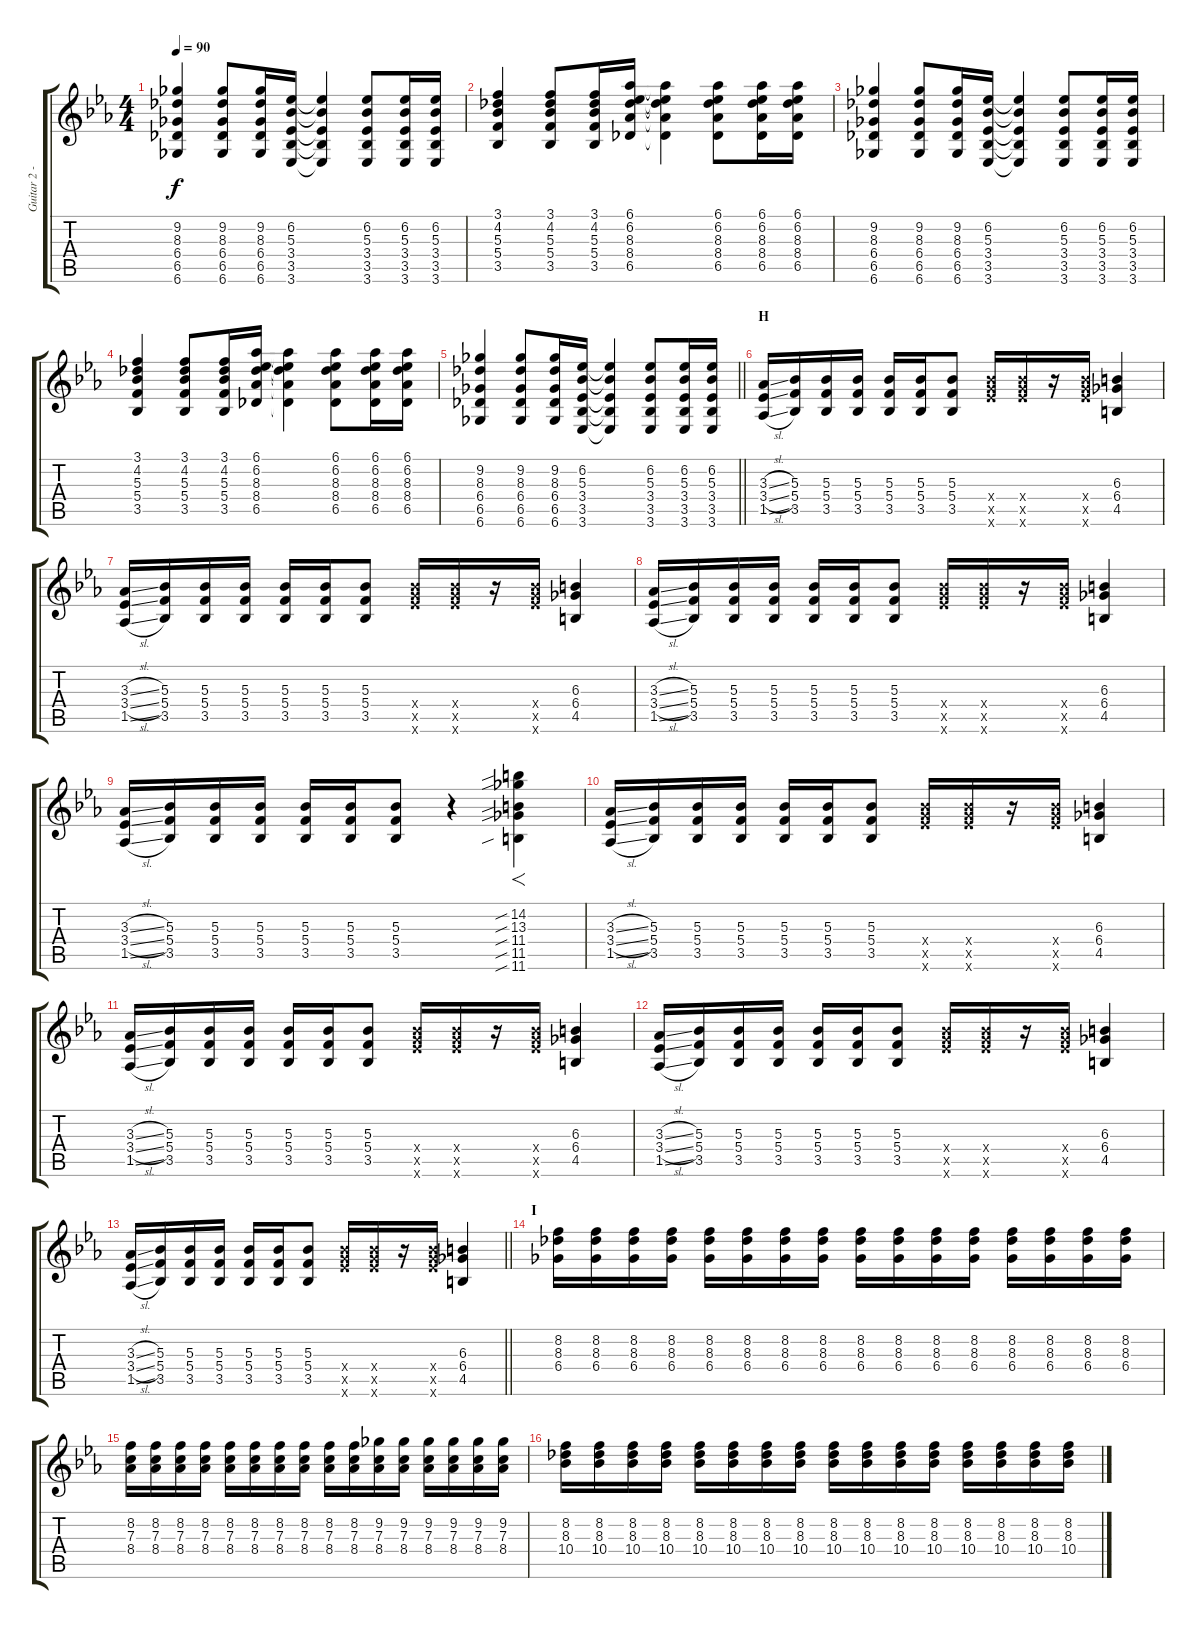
\track ("Guitar 2 - Uruha" "Guitar 2 -") {instrument acousticguitarsteel}
\staff {score tabs}
\tuning (D4 A3 F3 C3 G2 C2) {hide}
\ts (4 4)
\tempo 90
\clef g2
\ks eb
(9.2 8.3 6.4 6.5 6.6).4{dy f} (9.2 8.3 6.4 6.5 6.6).8 (9.2 8.3 6.4 6.5 6.6).16 (6.2 5.3 3.4 3.5 3.6).16 (6.2{t} 5.3{t} 3.4{t} 3.5{t} 3.6{t}).4 (6.2 5.3 3.4 3.5 3.6).8 (6.2 5.3 3.4 3.5 3.6).16 (6.2 5.3 3.4 3.5 3.6).16 |
(3.1 4.2 5.3 5.4 3.5).4 (3.1 4.2 5.3 5.4 3.5).8 (3.1 4.2 5.3 5.4 3.5).16 (6.1 6.2 8.3 8.4 6.5).16 (6.1{t} 6.2{t} 8.3{t} 8.4{t} 6.5{t}).4 (6.1 6.2 8.3 8.4 6.5).8 (6.1 6.2 8.3 8.4 6.5).16 (6.1 6.2 8.3 8.4 6.5).16 |
(9.2 8.3 6.4 6.5 6.6).4 (9.2 8.3 6.4 6.5 6.6).8 (9.2 8.3 6.4 6.5 6.6).16 (6.2 5.3 3.4 3.5 3.6).16 (6.2{t} 5.3{t} 3.4{t} 3.5{t} 3.6{t}).4 (6.2 5.3 3.4 3.5 3.6).8 (6.2 5.3 3.4 3.5 3.6).16 (6.2 5.3 3.4 3.5 3.6).16 |
(3.1 4.2 5.3 5.4 3.5).4 (3.1 4.2 5.3 5.4 3.5).8 (3.1 4.2 5.3 5.4 3.5).16 (6.1 6.2 8.3 8.4 6.5).16 (6.1{t} 6.2{t} 8.3{t} 8.4{t} 6.5{t}).4 (6.1 6.2 8.3 8.4 6.5).8 (6.1 6.2 8.3 8.4 6.5).16 (6.1 6.2 8.3 8.4 6.5).16 |
\barLineRight lightlight
(9.2 8.3 6.4 6.5 6.6).4 (9.2 8.3 6.4 6.5 6.6).8 (9.2 8.3 6.4 6.5 6.6).16 (6.2 5.3 3.4 3.5 3.6).16 (6.2{t} 5.3{t} 3.4{t} 3.5{t} 3.6{t}).4 (6.2 5.3 3.4 3.5 3.6).8 (6.2 5.3 3.4 3.5 3.6).16 (6.2 5.3 3.4 3.5 3.6).16 |
\section ("" "H")
(3.3{sl} 3.4{sl} 1.5{sl}).16{volume 10} (5.3 5.4 3.5).16 (5.3 5.4 3.5).16 (5.3 5.4 3.5).16 (5.3 5.4 3.5).16 (5.3 5.4 3.5).16 (5.3 5.4 3.5).8 (10.4{x} 12.5{x} 15.6{x}).16 (10.4{x} 12.5{x} 15.6{x}).16 r.16 (10.4{x} 12.5{x} 15.6{x}).16 (6.3 6.4 4.5).4 |
(3.3{sl} 3.4{sl} 1.5{sl}).16 (5.3 5.4 3.5).16 (5.3 5.4 3.5).16 (5.3 5.4 3.5).16 (5.3 5.4 3.5).16 (5.3 5.4 3.5).16 (5.3 5.4 3.5).8 (10.4{x} 12.5{x} 15.6{x}).16 (10.4{x} 12.5{x} 15.6{x}).16 r.16 (10.4{x} 12.5{x} 15.6{x}).16 (6.3 6.4 4.5).4 |
(3.3{sl} 3.4{sl} 1.5{sl}).16 (5.3 5.4 3.5).16 (5.3 5.4 3.5).16 (5.3 5.4 3.5).16 (5.3 5.4 3.5).16 (5.3 5.4 3.5).16 (5.3 5.4 3.5).8 (10.4{x} 12.5{x} 15.6{x}).16 (10.4{x} 12.5{x} 15.6{x}).16 r.16 (10.4{x} 12.5{x} 15.6{x}).16 (6.3 6.4 4.5).4 |
(3.3{sl} 3.4{sl} 1.5{sl}).16 (5.3 5.4 3.5).16 (5.3 5.4 3.5).16 (5.3 5.4 3.5).16 (5.3 5.4 3.5).16 (5.3 5.4 3.5).16 (5.3 5.4 3.5).8 r.4 (14.2{sib} 13.3{sib} 11.4{sib} 11.5{sib} 11.6{sib}).4{f} |
(3.3{sl} 3.4{sl} 1.5{sl}).16 (5.3 5.4 3.5).16 (5.3 5.4 3.5).16 (5.3 5.4 3.5).16 (5.3 5.4 3.5).16 (5.3 5.4 3.5).16 (5.3 5.4 3.5).8 (10.4{x} 12.5{x} 15.6{x}).16 (10.4{x} 12.5{x} 15.6{x}).16 r.16 (10.4{x} 12.5{x} 15.6{x}).16 (6.3 6.4 4.5).4 |
(3.3{sl} 3.4{sl} 1.5{sl}).16 (5.3 5.4 3.5).16 (5.3 5.4 3.5).16 (5.3 5.4 3.5).16 (5.3 5.4 3.5).16 (5.3 5.4 3.5).16 (5.3 5.4 3.5).8 (10.4{x} 12.5{x} 15.6{x}).16 (10.4{x} 12.5{x} 15.6{x}).16 r.16 (10.4{x} 12.5{x} 15.6{x}).16 (6.3 6.4 4.5).4 |
(3.3{sl} 3.4{sl} 1.5{sl}).16 (5.3 5.4 3.5).16 (5.3 5.4 3.5).16 (5.3 5.4 3.5).16 (5.3 5.4 3.5).16 (5.3 5.4 3.5).16 (5.3 5.4 3.5).8 (10.4{x} 12.5{x} 15.6{x}).16 (10.4{x} 12.5{x} 15.6{x}).16 r.16 (10.4{x} 12.5{x} 15.6{x}).16 (6.3 6.4 4.5).4 |
\barLineRight lightlight
(3.3{sl} 3.4{sl} 1.5{sl}).16 (5.3 5.4 3.5).16 (5.3 5.4 3.5).16 (5.3 5.4 3.5).16 (5.3 5.4 3.5).16 (5.3 5.4 3.5).16 (5.3 5.4 3.5).8 (10.4{x} 12.5{x} 15.6{x}).16 (10.4{x} 12.5{x} 15.6{x}).16 r.16 (10.4{x} 12.5{x} 15.6{x}).16 (6.3 6.4 4.5).4 |
\section ("" "I")
(8.2 8.3 6.4).16{volume 9} (8.2 8.3 6.4).16 (8.2 8.3 6.4).16 (8.2 8.3 6.4).16 (8.2 8.3 6.4).16 (8.2 8.3 6.4).16 (8.2 8.3 6.4).16 (8.2 8.3 6.4).16 (8.2 8.3 6.4).16 (8.2 8.3 6.4).16 (8.2 8.3 6.4).16 (8.2 8.3 6.4).16 (8.2 8.3 6.4).16 (8.2 8.3 6.4).16 (8.2 8.3 6.4).16 (8.2 8.3 6.4).16 |
(8.2 7.3 8.4).16 (8.2 7.3 8.4).16 (8.2 7.3 8.4).16 (8.2 7.3 8.4).16 (8.2 7.3 8.4).16 (8.2 7.3 8.4).16 (8.2 7.3 8.4).16 (8.2 7.3 8.4).16 (8.2 7.3 8.4).16 (8.2 7.3 8.4).16 (9.2 7.3 8.4).16 (9.2 7.3 8.4).16 (9.2 7.3 8.4).16 (9.2 7.3 8.4).16 (9.2 7.3 8.4).16 (9.2 7.3 8.4).16 |
(8.2 8.3 10.4).16 (8.2 8.3 10.4).16 (8.2 8.3 10.4).16 (8.2 8.3 10.4).16 (8.2 8.3 10.4).16 (8.2 8.3 10.4).16 (8.2 8.3 10.4).16 (8.2 8.3 10.4).16 (8.2 8.3 10.4).16 (8.2 8.3 10.4).16 (8.2 8.3 10.4).16 (8.2 8.3 10.4).16 (8.2 8.3 10.4).16 (8.2 8.3 10.4).16 (8.2 8.3 10.4).16 (8.2 8.3 10.4).16
